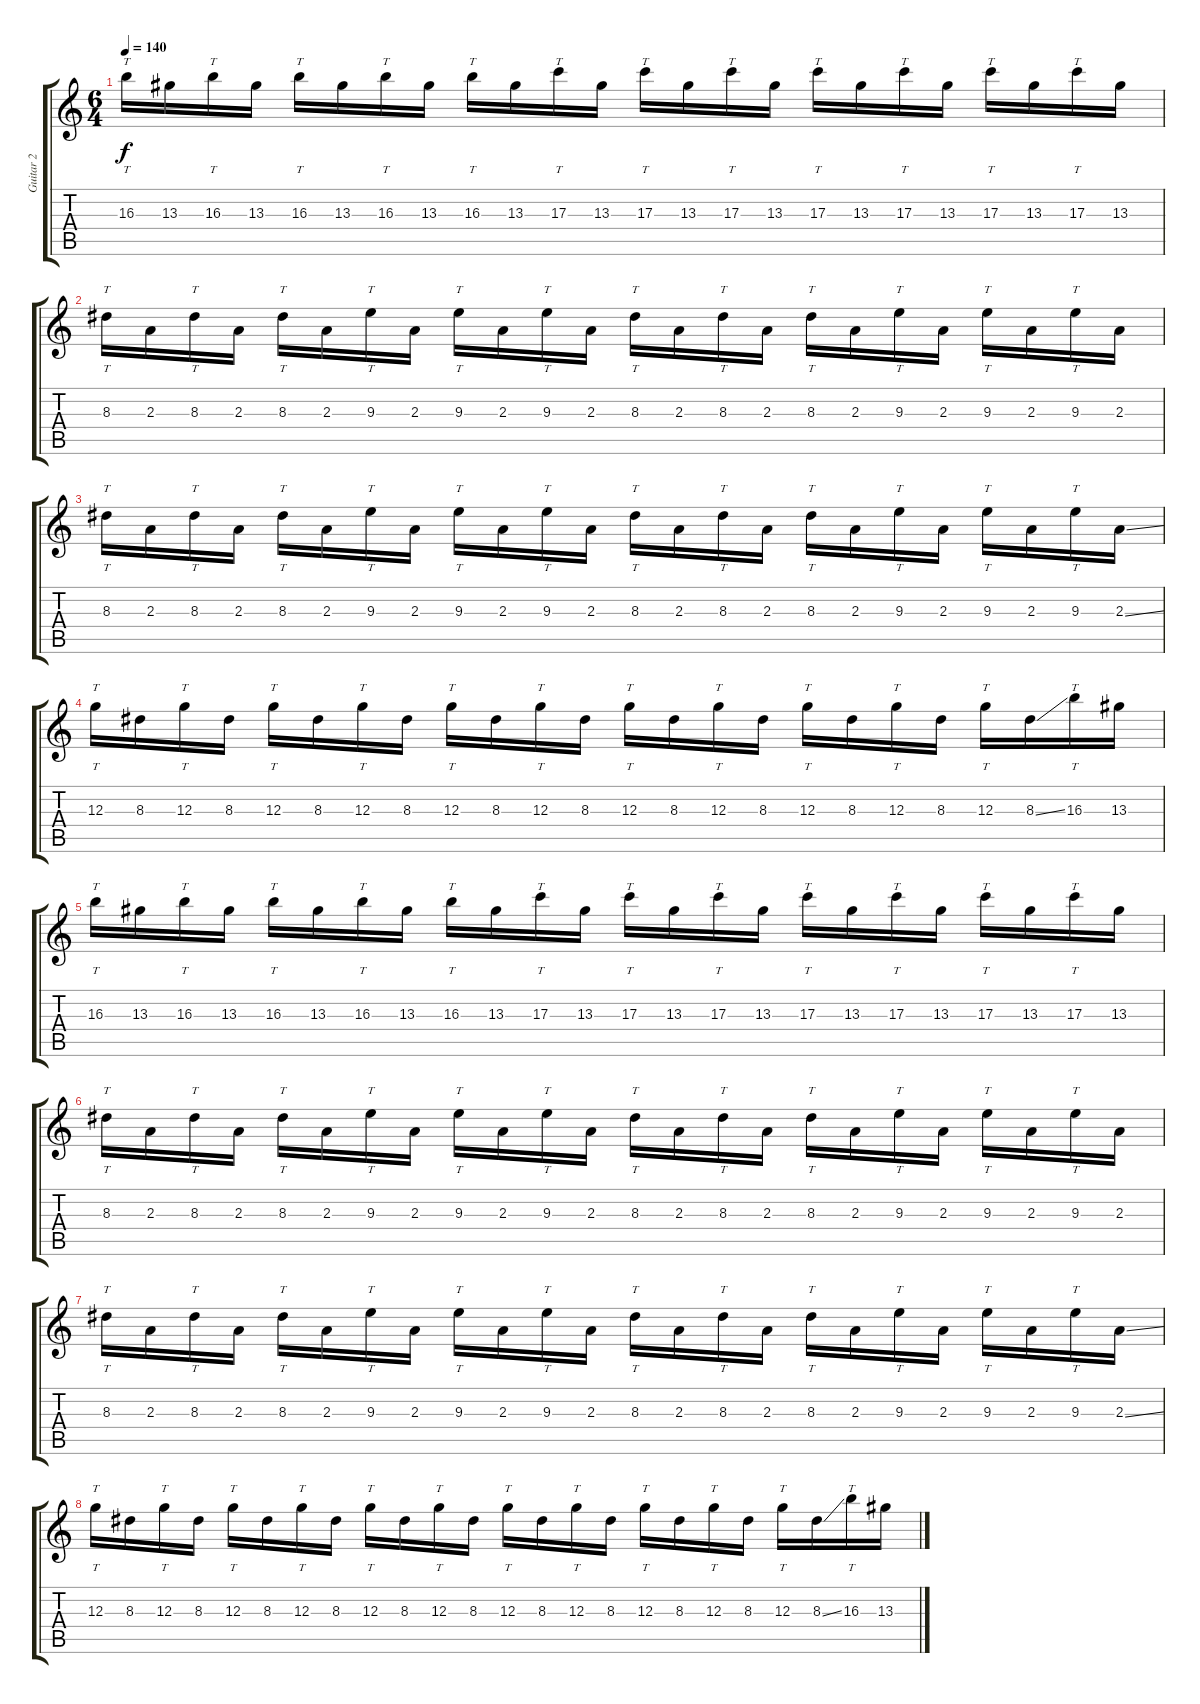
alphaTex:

\track ("Guitar 2" "Guitar 2") {instrument distortionguitar}
\staff {score tabs}
\tuning (E4 B3 G3 D3 A2 E2) {hide}
\ts (6 4)
\tempo 140
\clef g2
\ks c
16.3.16{tt dy f} 13.3.16 16.3.16{tt} 13.3.16 16.3.16{tt} 13.3.16 16.3.16{tt} 13.3.16 16.3.16{tt} 13.3.16 17.3.16{tt} 13.3.16 17.3.16{tt} 13.3.16 17.3.16{tt} 13.3.16 17.3.16{tt} 13.3.16 17.3.16{tt} 13.3.16 17.3.16{tt} 13.3.16 17.3.16{tt} 13.3.16 |
8.3.16{tt} 2.3.16 8.3.16{tt} 2.3.16 8.3.16{tt} 2.3.16 9.3.16{tt} 2.3.16 9.3.16{tt} 2.3.16 9.3.16{tt} 2.3.16 8.3.16{tt} 2.3.16 8.3.16{tt} 2.3.16 8.3.16{tt} 2.3.16 9.3.16{tt} 2.3.16 9.3.16{tt} 2.3.16 9.3.16{tt} 2.3.16 |
8.3.16{tt} 2.3.16 8.3.16{tt} 2.3.16 8.3.16{tt} 2.3.16 9.3.16{tt} 2.3.16 9.3.16{tt} 2.3.16 9.3.16{tt} 2.3.16 8.3.16{tt} 2.3.16 8.3.16{tt} 2.3.16 8.3.16{tt} 2.3.16 9.3.16{tt} 2.3.16 9.3.16{tt} 2.3.16 9.3.16{tt} 2.3{ss}.16 |
12.3.16{tt} 8.3.16 12.3.16{tt} 8.3.16 12.3.16{tt} 8.3.16 12.3.16{tt} 8.3.16 12.3.16{tt} 8.3.16 12.3.16{tt} 8.3.16 12.3.16{tt} 8.3.16 12.3.16{tt} 8.3.16 12.3.16{tt} 8.3.16 12.3.16{tt} 8.3.16 12.3.16{tt} 8.3{ss}.16 16.3.16{tt} 13.3.16 |
16.3.16{tt} 13.3.16 16.3.16{tt} 13.3.16 16.3.16{tt} 13.3.16 16.3.16{tt} 13.3.16 16.3.16{tt} 13.3.16 17.3.16{tt} 13.3.16 17.3.16{tt} 13.3.16 17.3.16{tt} 13.3.16 17.3.16{tt} 13.3.16 17.3.16{tt} 13.3.16 17.3.16{tt} 13.3.16 17.3.16{tt} 13.3.16 |
8.3.16{tt} 2.3.16 8.3.16{tt} 2.3.16 8.3.16{tt} 2.3.16 9.3.16{tt} 2.3.16 9.3.16{tt} 2.3.16 9.3.16{tt} 2.3.16 8.3.16{tt} 2.3.16 8.3.16{tt} 2.3.16 8.3.16{tt} 2.3.16 9.3.16{tt} 2.3.16 9.3.16{tt} 2.3.16 9.3.16{tt} 2.3.16 |
8.3.16{tt} 2.3.16 8.3.16{tt} 2.3.16 8.3.16{tt} 2.3.16 9.3.16{tt} 2.3.16 9.3.16{tt} 2.3.16 9.3.16{tt} 2.3.16 8.3.16{tt} 2.3.16 8.3.16{tt} 2.3.16 8.3.16{tt} 2.3.16 9.3.16{tt} 2.3.16 9.3.16{tt} 2.3.16 9.3.16{tt} 2.3{ss}.16 |
12.3.16{tt} 8.3.16 12.3.16{tt} 8.3.16 12.3.16{tt} 8.3.16 12.3.16{tt} 8.3.16 12.3.16{tt} 8.3.16 12.3.16{tt} 8.3.16 12.3.16{tt} 8.3.16 12.3.16{tt} 8.3.16 12.3.16{tt} 8.3.16 12.3.16{tt} 8.3.16 12.3.16{tt} 8.3{ss}.16 16.3.16{tt} 13.3.16
